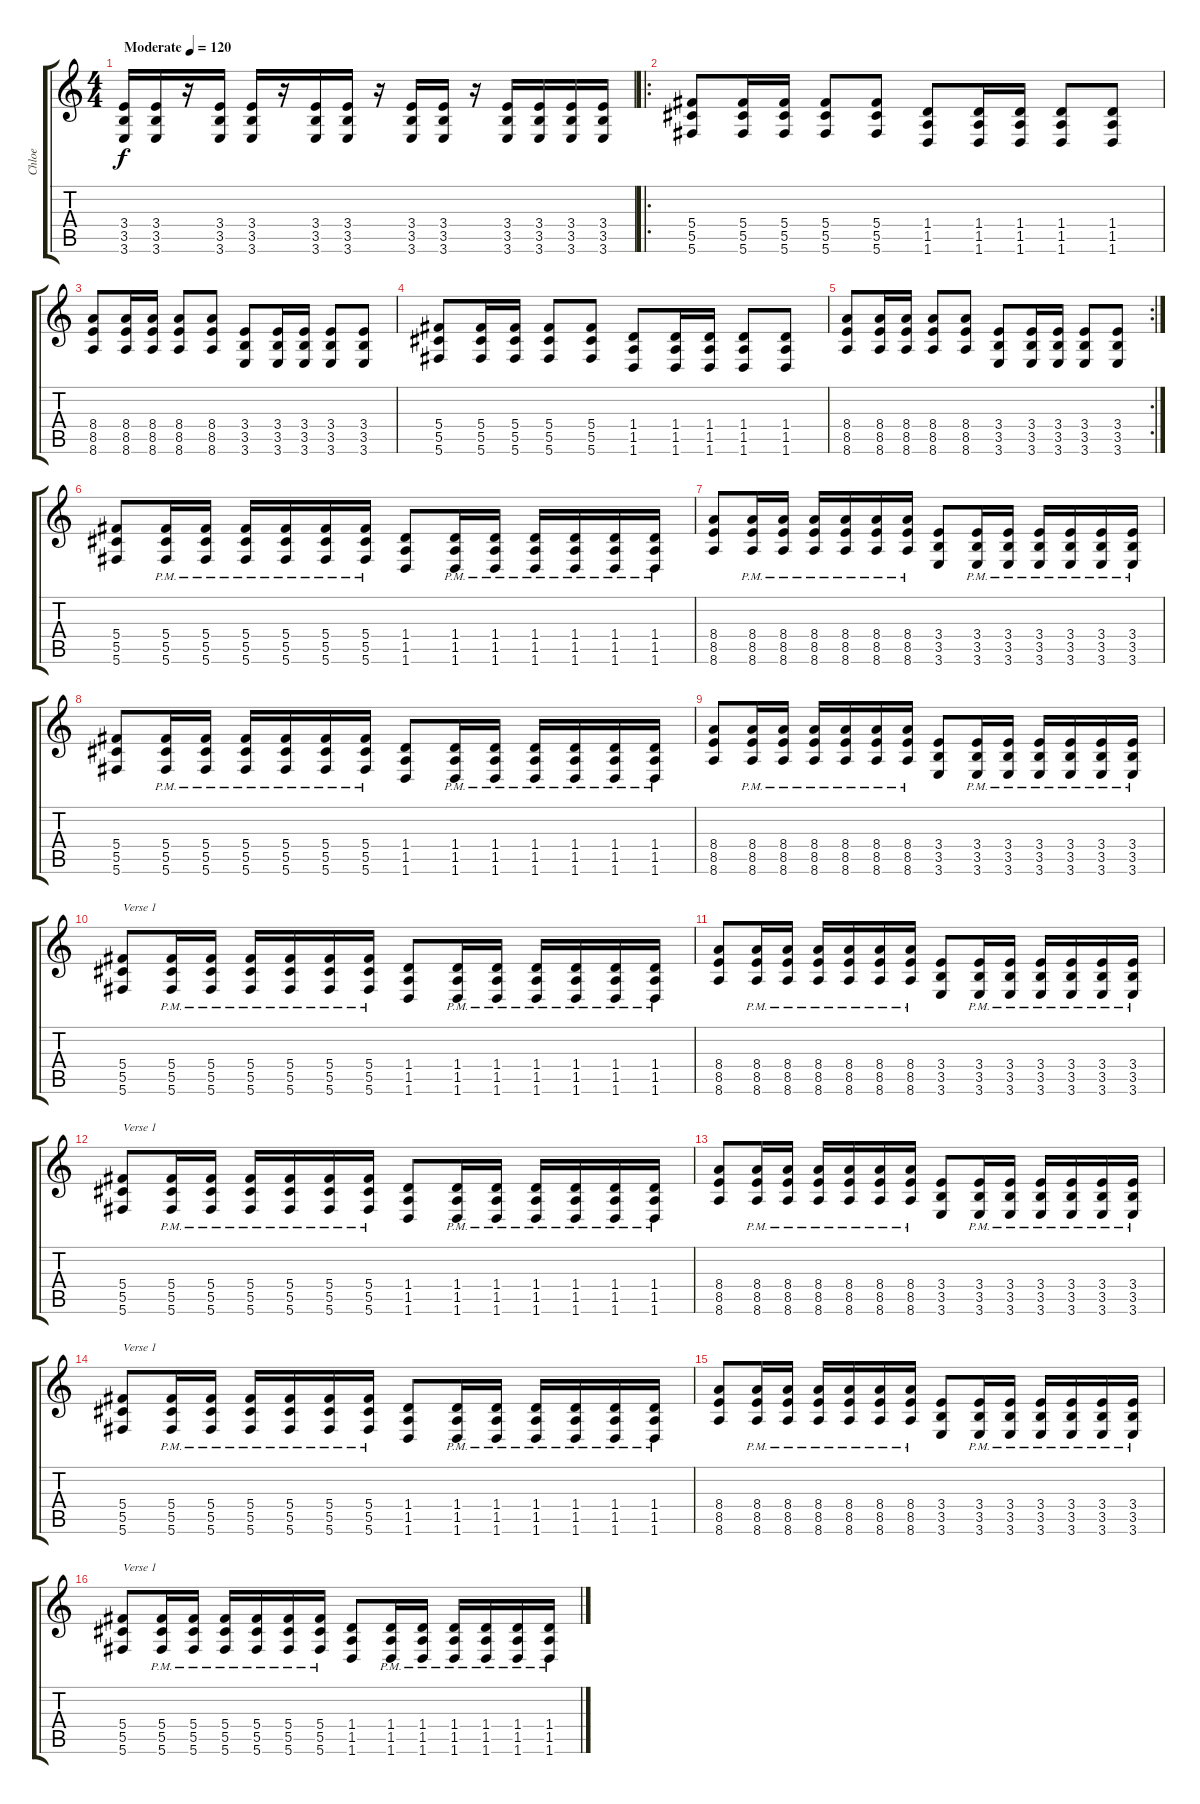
\track ("Chloe" "Chloe") {instrument distortionguitar}
\staff {score tabs}
\tuning (Eb4 Bb3 Gb3 Db3 Ab2 Db2) {hide}
\ts (4 4)
\tempo (120 "Moderate")
\clef g2
\ks c
(3.4 3.5 3.6).16{dy f instrument distortionguitar} (3.4 3.5 3.6).16 r.16 (3.4 3.5 3.6).16 (3.4 3.5 3.6).16 r.16 (3.4 3.5 3.6).16 (3.4 3.5 3.6).16 r.16 (3.4 3.5 3.6).16 (3.4 3.5 3.6).16 r.16 (3.4 3.5 3.6).16 (3.4 3.5 3.6).16 (3.4 3.5 3.6).16 (3.4 3.5 3.6).16 |
\ro
(5.4 5.5 5.6).8 (5.4 5.5 5.6).16 (5.4 5.5 5.6).16 (5.4 5.5 5.6).8 (5.4 5.5 5.6).8 (1.4 1.5 1.6).8 (1.4 1.5 1.6).16 (1.4 1.5 1.6).16 (1.4 1.5 1.6).8 (1.4 1.5 1.6).8 |
(8.4 8.5 8.6).8 (8.4 8.5 8.6).16 (8.4 8.5 8.6).16 (8.4 8.5 8.6).8 (8.4 8.5 8.6).8 (3.4 3.5 3.6).8 (3.4 3.5 3.6).16 (3.4 3.5 3.6).16 (3.4 3.5 3.6).8 (3.4 3.5 3.6).8 |
(5.4 5.5 5.6).8 (5.4 5.5 5.6).16 (5.4 5.5 5.6).16 (5.4 5.5 5.6).8 (5.4 5.5 5.6).8 (1.4 1.5 1.6).8 (1.4 1.5 1.6).16 (1.4 1.5 1.6).16 (1.4 1.5 1.6).8 (1.4 1.5 1.6).8 |
\rc 2
(8.4 8.5 8.6).8 (8.4 8.5 8.6).16 (8.4 8.5 8.6).16 (8.4 8.5 8.6).8 (8.4 8.5 8.6).8 (3.4 3.5 3.6).8 (3.4 3.5 3.6).16 (3.4 3.5 3.6).16 (3.4 3.5 3.6).8 (3.4 3.5 3.6).8 |
(5.4 5.5 5.6).8 (5.4{pm} 5.5{pm} 5.6{pm}).16 (5.4{pm} 5.5{pm} 5.6{pm}).16 (5.4{pm} 5.5{pm} 5.6{pm}).16 (5.4{pm} 5.5{pm} 5.6{pm}).16 (5.4{pm} 5.5{pm} 5.6{pm}).16 (5.4{pm} 5.5{pm} 5.6{pm}).16 (1.4 1.5 1.6).8 (1.4{pm} 1.5{pm} 1.6{pm}).16 (1.4{pm} 1.5{pm} 1.6{pm}).16 (1.4{pm} 1.5{pm} 1.6{pm}).16 (1.4{pm} 1.5{pm} 1.6{pm}).16 (1.4{pm} 1.5{pm} 1.6{pm}).16 (1.4{pm} 1.5{pm} 1.6{pm}).16 |
(8.4 8.5 8.6).8 (8.4{pm} 8.5{pm} 8.6{pm}).16 (8.4{pm} 8.5{pm} 8.6{pm}).16 (8.4{pm} 8.5{pm} 8.6{pm}).16 (8.4{pm} 8.5{pm} 8.6{pm}).16 (8.4{pm} 8.5{pm} 8.6{pm}).16 (8.4{pm} 8.5{pm} 8.6{pm}).16 (3.4 3.5 3.6).8 (3.4{pm} 3.5{pm} 3.6{pm}).16 (3.4{pm} 3.5{pm} 3.6{pm}).16 (3.4{pm} 3.5{pm} 3.6{pm}).16 (3.4{pm} 3.5{pm} 3.6{pm}).16 (3.4{pm} 3.5{pm} 3.6{pm}).16 (3.4{pm} 3.5{pm} 3.6{pm}).16 |
(5.4 5.5 5.6).8 (5.4{pm} 5.5{pm} 5.6{pm}).16 (5.4{pm} 5.5{pm} 5.6{pm}).16 (5.4{pm} 5.5{pm} 5.6{pm}).16 (5.4{pm} 5.5{pm} 5.6{pm}).16 (5.4{pm} 5.5{pm} 5.6{pm}).16 (5.4{pm} 5.5{pm} 5.6{pm}).16 (1.4 1.5 1.6).8 (1.4{pm} 1.5{pm} 1.6{pm}).16 (1.4{pm} 1.5{pm} 1.6{pm}).16 (1.4{pm} 1.5{pm} 1.6{pm}).16 (1.4{pm} 1.5{pm} 1.6{pm}).16 (1.4{pm} 1.5{pm} 1.6{pm}).16 (1.4{pm} 1.5{pm} 1.6{pm}).16 |
(8.4 8.5 8.6).8 (8.4{pm} 8.5{pm} 8.6{pm}).16 (8.4{pm} 8.5{pm} 8.6{pm}).16 (8.4{pm} 8.5{pm} 8.6{pm}).16 (8.4{pm} 8.5{pm} 8.6{pm}).16 (8.4{pm} 8.5{pm} 8.6{pm}).16 (8.4{pm} 8.5{pm} 8.6{pm}).16 (3.4 3.5 3.6).8 (3.4{pm} 3.5{pm} 3.6{pm}).16 (3.4{pm} 3.5{pm} 3.6{pm}).16 (3.4{pm} 3.5{pm} 3.6{pm}).16 (3.4{pm} 3.5{pm} 3.6{pm}).16 (3.4{pm} 3.5{pm} 3.6{pm}).16 (3.4{pm} 3.5{pm} 3.6{pm}).16 |
(5.4 5.5 5.6).8{txt "Verse 1"} (5.4{pm} 5.5{pm} 5.6{pm}).16 (5.4{pm} 5.5{pm} 5.6{pm}).16 (5.4{pm} 5.5{pm} 5.6{pm}).16 (5.4{pm} 5.5{pm} 5.6{pm}).16 (5.4{pm} 5.5{pm} 5.6{pm}).16 (5.4{pm} 5.5{pm} 5.6{pm}).16 (1.4 1.5 1.6).8 (1.4{pm} 1.5{pm} 1.6{pm}).16 (1.4{pm} 1.5{pm} 1.6{pm}).16 (1.4{pm} 1.5{pm} 1.6{pm}).16 (1.4{pm} 1.5{pm} 1.6{pm}).16 (1.4{pm} 1.5{pm} 1.6{pm}).16 (1.4{pm} 1.5{pm} 1.6{pm}).16 |
(8.4 8.5 8.6).8 (8.4{pm} 8.5{pm} 8.6{pm}).16 (8.4{pm} 8.5{pm} 8.6{pm}).16 (8.4{pm} 8.5{pm} 8.6{pm}).16 (8.4{pm} 8.5{pm} 8.6{pm}).16 (8.4{pm} 8.5{pm} 8.6{pm}).16 (8.4{pm} 8.5{pm} 8.6{pm}).16 (3.4 3.5 3.6).8 (3.4{pm} 3.5{pm} 3.6{pm}).16 (3.4{pm} 3.5{pm} 3.6{pm}).16 (3.4{pm} 3.5{pm} 3.6{pm}).16 (3.4{pm} 3.5{pm} 3.6{pm}).16 (3.4{pm} 3.5{pm} 3.6{pm}).16 (3.4{pm} 3.5{pm} 3.6{pm}).16 |
(5.4 5.5 5.6).8{txt "Verse 1"} (5.4{pm} 5.5{pm} 5.6{pm}).16 (5.4{pm} 5.5{pm} 5.6{pm}).16 (5.4{pm} 5.5{pm} 5.6{pm}).16 (5.4{pm} 5.5{pm} 5.6{pm}).16 (5.4{pm} 5.5{pm} 5.6{pm}).16 (5.4{pm} 5.5{pm} 5.6{pm}).16 (1.4 1.5 1.6).8 (1.4{pm} 1.5{pm} 1.6{pm}).16 (1.4{pm} 1.5{pm} 1.6{pm}).16 (1.4{pm} 1.5{pm} 1.6{pm}).16 (1.4{pm} 1.5{pm} 1.6{pm}).16 (1.4{pm} 1.5{pm} 1.6{pm}).16 (1.4{pm} 1.5{pm} 1.6{pm}).16 |
(8.4 8.5 8.6).8 (8.4{pm} 8.5{pm} 8.6{pm}).16 (8.4{pm} 8.5{pm} 8.6{pm}).16 (8.4{pm} 8.5{pm} 8.6{pm}).16 (8.4{pm} 8.5{pm} 8.6{pm}).16 (8.4{pm} 8.5{pm} 8.6{pm}).16 (8.4{pm} 8.5{pm} 8.6{pm}).16 (3.4 3.5 3.6).8 (3.4{pm} 3.5{pm} 3.6{pm}).16 (3.4{pm} 3.5{pm} 3.6{pm}).16 (3.4{pm} 3.5{pm} 3.6{pm}).16 (3.4{pm} 3.5{pm} 3.6{pm}).16 (3.4{pm} 3.5{pm} 3.6{pm}).16 (3.4{pm} 3.5{pm} 3.6{pm}).16 |
(5.4 5.5 5.6).8{txt "Verse 1"} (5.4{pm} 5.5{pm} 5.6{pm}).16 (5.4{pm} 5.5{pm} 5.6{pm}).16 (5.4{pm} 5.5{pm} 5.6{pm}).16 (5.4{pm} 5.5{pm} 5.6{pm}).16 (5.4{pm} 5.5{pm} 5.6{pm}).16 (5.4{pm} 5.5{pm} 5.6{pm}).16 (1.4 1.5 1.6).8 (1.4{pm} 1.5{pm} 1.6{pm}).16 (1.4{pm} 1.5{pm} 1.6{pm}).16 (1.4{pm} 1.5{pm} 1.6{pm}).16 (1.4{pm} 1.5{pm} 1.6{pm}).16 (1.4{pm} 1.5{pm} 1.6{pm}).16 (1.4{pm} 1.5{pm} 1.6{pm}).16 |
(8.4 8.5 8.6).8 (8.4{pm} 8.5{pm} 8.6{pm}).16 (8.4{pm} 8.5{pm} 8.6{pm}).16 (8.4{pm} 8.5{pm} 8.6{pm}).16 (8.4{pm} 8.5{pm} 8.6{pm}).16 (8.4{pm} 8.5{pm} 8.6{pm}).16 (8.4{pm} 8.5{pm} 8.6{pm}).16 (3.4 3.5 3.6).8 (3.4{pm} 3.5{pm} 3.6{pm}).16 (3.4{pm} 3.5{pm} 3.6{pm}).16 (3.4{pm} 3.5{pm} 3.6{pm}).16 (3.4{pm} 3.5{pm} 3.6{pm}).16 (3.4{pm} 3.5{pm} 3.6{pm}).16 (3.4{pm} 3.5{pm} 3.6{pm}).16 |
(5.4 5.5 5.6).8{txt "Verse 1"} (5.4{pm} 5.5{pm} 5.6{pm}).16 (5.4{pm} 5.5{pm} 5.6{pm}).16 (5.4{pm} 5.5{pm} 5.6{pm}).16 (5.4{pm} 5.5{pm} 5.6{pm}).16 (5.4{pm} 5.5{pm} 5.6{pm}).16 (5.4{pm} 5.5{pm} 5.6{pm}).16 (1.4 1.5 1.6).8 (1.4{pm} 1.5{pm} 1.6{pm}).16 (1.4{pm} 1.5{pm} 1.6{pm}).16 (1.4{pm} 1.5{pm} 1.6{pm}).16 (1.4{pm} 1.5{pm} 1.6{pm}).16 (1.4{pm} 1.5{pm} 1.6{pm}).16 (1.4{pm} 1.5{pm} 1.6{pm}).16
